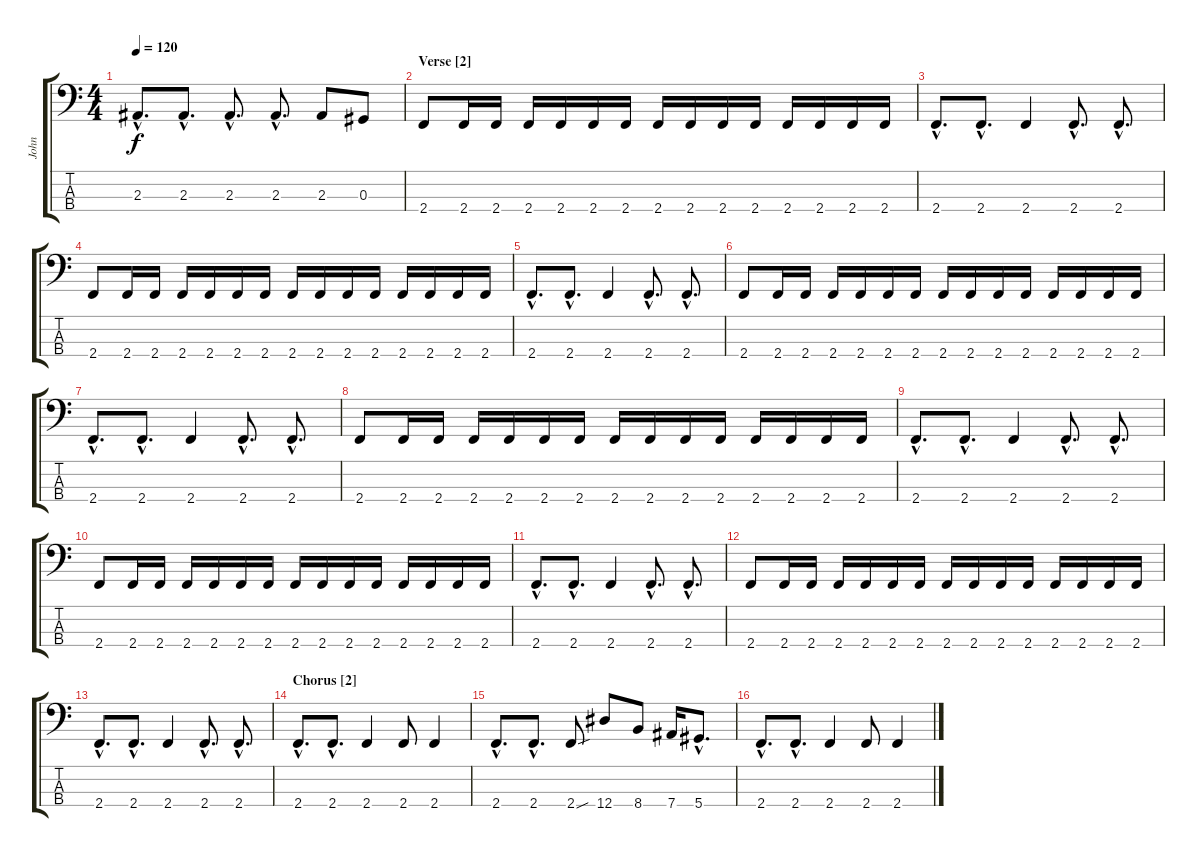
\track ("John" "John") {instrument electricbassfinger}
\staff {score tabs}
\tuning (Gb2 Db2 Ab1 Eb1) {hide}
\ts (4 4)
\tempo 120
\clef f4
\ks c
2.3{hac}.8{d dy f} 2.3{hac}.8{d} 2.3{hac}.8{d} 2.3{hac}.8{d} 2.3.8 0.3.8 |
\section ("" "Verse [2]")
2.4.8 2.4.16 2.4.16 2.4.16 2.4.16 2.4.16 2.4.16 2.4.16 2.4.16 2.4.16 2.4.16 2.4.16 2.4.16 2.4.16 2.4.16 |
2.4{hac}.8{d} 2.4{hac}.8{d} 2.4.4 2.4{hac}.8{d} 2.4{hac}.8{d} |
2.4.8 2.4.16 2.4.16 2.4.16 2.4.16 2.4.16 2.4.16 2.4.16 2.4.16 2.4.16 2.4.16 2.4.16 2.4.16 2.4.16 2.4.16 |
2.4{hac}.8{d} 2.4{hac}.8{d} 2.4.4 2.4{hac}.8{d} 2.4{hac}.8{d} |
2.4.8 2.4.16 2.4.16 2.4.16 2.4.16 2.4.16 2.4.16 2.4.16 2.4.16 2.4.16 2.4.16 2.4.16 2.4.16 2.4.16 2.4.16 |
2.4{hac}.8{d} 2.4{hac}.8{d} 2.4.4 2.4{hac}.8{d} 2.4{hac}.8{d} |
2.4.8 2.4.16 2.4.16 2.4.16 2.4.16 2.4.16 2.4.16 2.4.16 2.4.16 2.4.16 2.4.16 2.4.16 2.4.16 2.4.16 2.4.16 |
2.4{hac}.8{d} 2.4{hac}.8{d} 2.4.4 2.4{hac}.8{d} 2.4{hac}.8{d} |
2.4.8 2.4.16 2.4.16 2.4.16 2.4.16 2.4.16 2.4.16 2.4.16 2.4.16 2.4.16 2.4.16 2.4.16 2.4.16 2.4.16 2.4.16 |
2.4{hac}.8{d} 2.4{hac}.8{d} 2.4.4 2.4{hac}.8{d} 2.4{hac}.8{d} |
2.4.8 2.4.16 2.4.16 2.4.16 2.4.16 2.4.16 2.4.16 2.4.16 2.4.16 2.4.16 2.4.16 2.4.16 2.4.16 2.4.16 2.4.16 |
2.4{hac}.8{d} 2.4{hac}.8{d} 2.4.4 2.4{hac}.8{d} 2.4{hac}.8{d} |
\section ("" "Chorus [2]")
2.4{hac}.8{d} 2.4{hac}.8{d} 2.4.4 2.4.8 2.4.4 |
2.4{hac}.8{d} 2.4{hac}.8{d} 2.4{sou}.8 12.4.8 8.4.8 7.4.16 5.4{hac}.8{d} |
2.4{hac}.8{d} 2.4{hac}.8{d} 2.4.4 2.4.8 2.4.4
